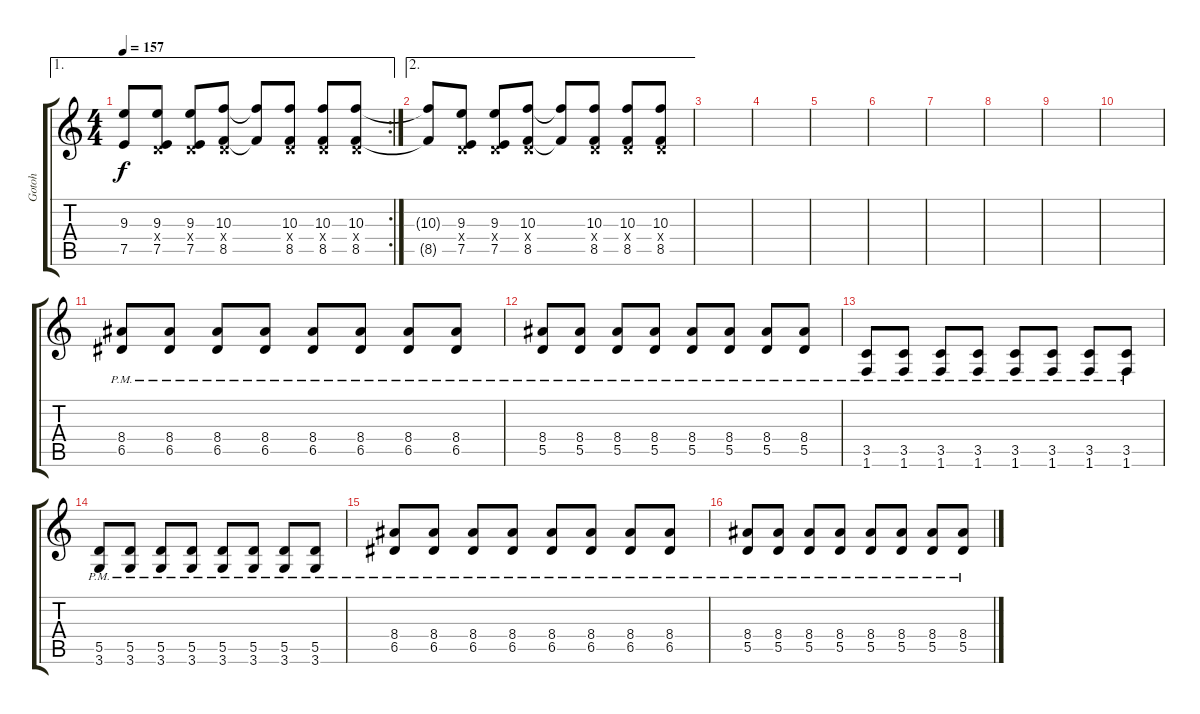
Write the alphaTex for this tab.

\track ("Gotoh" "Gotoh") {instrument electricguitarjazz}
\staff {score tabs}
\tuning (E4 B3 G3 D3 A2 E2) {hide}
\ae 1
\rc 2
\ts (4 4)
\tempo 157
\clef g2
\ks c
(9.3{t} 7.5{t}).8{dy f} (9.3 0.4{x} 7.5).8 (9.3 0.4{x} 7.5).8 (10.3 0.4{x} 8.5).8 (10.3{t} 8.5{t}).8 (10.3 0.4{x} 8.5).8 (10.3 0.4{x} 8.5).8 (10.3 0.4{x} 8.5).8 |
\ae 2
(10.3{t} 8.5{t}).8 (9.3 0.4{x} 7.5).8 (9.3 0.4{x} 7.5).8 (10.3 0.4{x} 8.5).8 (10.3{t} 8.5{t}).8 (10.3 0.4{x} 8.5).8 (10.3 0.4{x} 8.5).8 (10.3 0.4{x} 8.5).8 |
|
|
|
|
|
|
|
|
(8.4{pm} 6.5{pm}).8{instrument distortionguitar} (8.4{pm} 6.5{pm}).8 (8.4{pm} 6.5{pm}).8 (8.4{pm} 6.5{pm}).8 (8.4{pm} 6.5{pm}).8 (8.4{pm} 6.5{pm}).8 (8.4{pm} 6.5{pm}).8 (8.4{pm} 6.5{pm}).8 |
(8.4{pm} 5.5{pm}).8 (8.4{pm} 5.5{pm}).8 (8.4{pm} 5.5{pm}).8 (8.4{pm} 5.5{pm}).8 (8.4{pm} 5.5{pm}).8 (8.4{pm} 5.5{pm}).8 (8.4{pm} 5.5{pm}).8 (8.4{pm} 5.5{pm}).8 |
(3.5{pm} 1.6{pm}).8 (3.5{pm} 1.6{pm}).8 (3.5{pm} 1.6{pm}).8 (3.5{pm} 1.6{pm}).8 (3.5{pm} 1.6{pm}).8 (3.5{pm} 1.6{pm}).8 (3.5{pm} 1.6{pm}).8 (3.5{pm} 1.6{pm}).8 |
(5.5{pm} 3.6{pm}).8 (5.5{pm} 3.6{pm}).8 (5.5{pm} 3.6{pm}).8 (5.5{pm} 3.6{pm}).8 (5.5{pm} 3.6{pm}).8 (5.5{pm} 3.6{pm}).8 (5.5{pm} 3.6{pm}).8 (5.5{pm} 3.6{pm}).8 |
(8.4{pm} 6.5{pm}).8 (8.4{pm} 6.5{pm}).8 (8.4{pm} 6.5{pm}).8 (8.4{pm} 6.5{pm}).8 (8.4{pm} 6.5{pm}).8 (8.4{pm} 6.5{pm}).8 (8.4{pm} 6.5{pm}).8 (8.4{pm} 6.5{pm}).8 |
(8.4{pm} 5.5{pm}).8 (8.4{pm} 5.5{pm}).8 (8.4{pm} 5.5{pm}).8 (8.4{pm} 5.5{pm}).8 (8.4{pm} 5.5{pm}).8 (8.4{pm} 5.5{pm}).8 (8.4{pm} 5.5{pm}).8 (8.4{pm} 5.5{pm}).8
